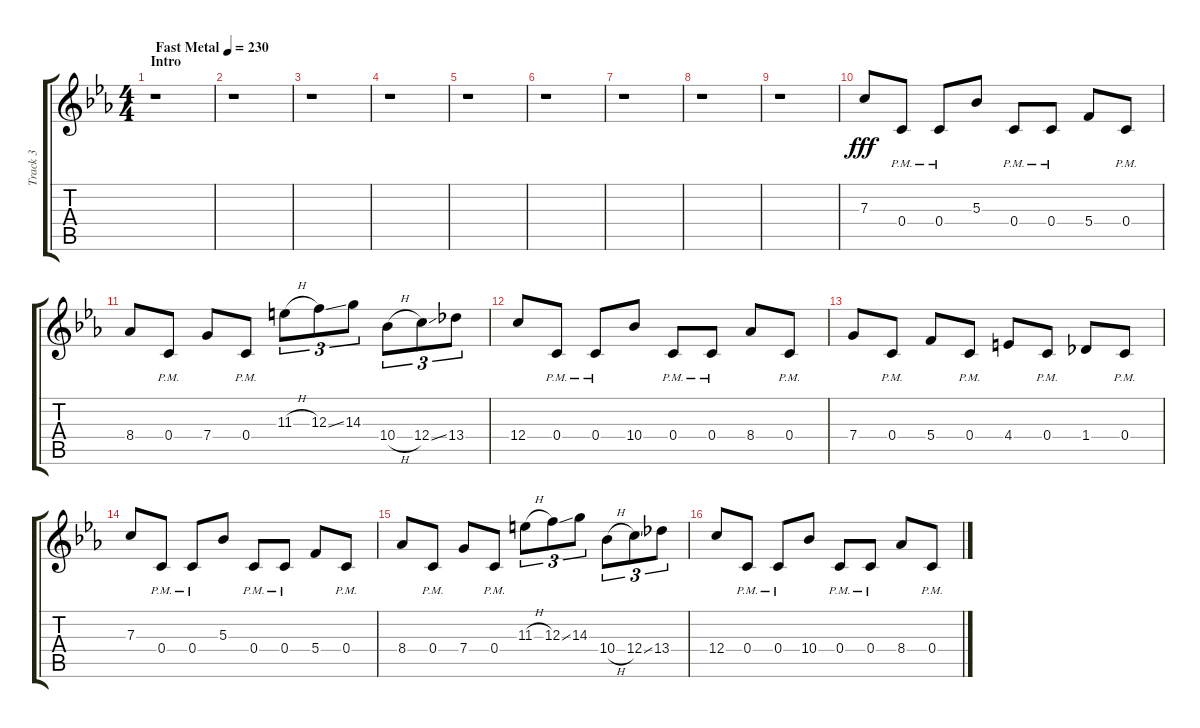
\track ("Track 3" "Track 3") {instrument distortionguitar}
\staff {score tabs}
\tuning (D4 A3 F3 C3 G2 D2) {hide}
\ts (4 4)
\section ("" "Intro")
\tempo (230 "Fast Metal")
\clef g2
\ks cminor
r.1{dy fff instrument distortionguitar} |
r.1 |
r.1 |
r.1 |
r.1 |
r.1 |
r.1 |
r.1 |
r.1 |
7.3.8 0.4{pm}.8 0.4{pm}.8 5.3.8 0.4{pm}.8 0.4{pm}.8 5.4.8 0.4{pm}.8 |
8.4.8 0.4{pm}.8 7.4.8 0.4{pm}.8 11.3{h}.8{tu (3 2)} 12.3{ss}.8{tu (3 2)} 14.3.8{tu (3 2)} 10.4{h}.8{tu (3 2)} 12.4{ss}.8{tu (3 2)} 13.4.8{tu (3 2)} |
12.4.8 0.4{pm}.8 0.4{pm}.8 10.4.8 0.4{pm}.8 0.4{pm}.8 8.4.8 0.4{pm}.8 |
7.4.8 0.4{pm}.8 5.4.8 0.4{pm}.8 4.4.8 0.4{pm}.8 1.4.8 0.4{pm}.8 |
7.3.8 0.4{pm}.8 0.4{pm}.8 5.3.8 0.4{pm}.8 0.4{pm}.8 5.4.8 0.4{pm}.8 |
8.4.8 0.4{pm}.8 7.4.8 0.4{pm}.8 11.3{h}.8{tu (3 2)} 12.3{ss}.8{tu (3 2)} 14.3.8{tu (3 2)} 10.4{h}.8{tu (3 2)} 12.4{ss}.8{tu (3 2)} 13.4.8{tu (3 2)} |
12.4.8 0.4{pm}.8 0.4{pm}.8 10.4.8 0.4{pm}.8 0.4{pm}.8 8.4.8 0.4{pm}.8
